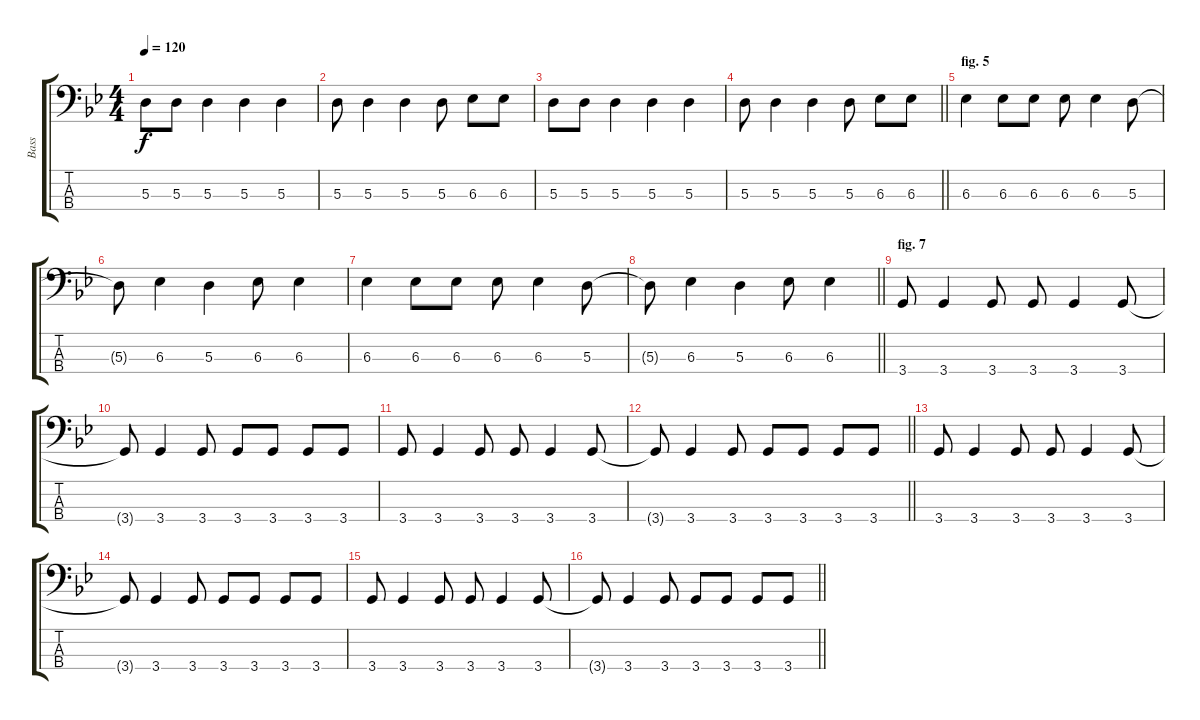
\track ("Bass" "Bass") {instrument electricbassfinger}
\staff {score tabs}
\tuning (G2 D2 A1 E1) {hide}
\ts (4 4)
\tempo 120
\clef f4
\ks gminor
5.3.8{dy f} 5.3.8 5.3.4 5.3.4 5.3.4 |
5.3.8 5.3.4 5.3.4 5.3.8 6.3.8 6.3.8 |
5.3.8 5.3.8 5.3.4 5.3.4 5.3.4 |
\barLineRight lightlight
5.3.8 5.3.4 5.3.4 5.3.8 6.3.8 6.3.8 |
\section ("" "fig. 5")
6.3.4 6.3.8 6.3.8 6.3.8 6.3.4 5.3.8 |
5.3{t}.8 6.3.4 5.3.4 6.3.8 6.3.4 |
6.3.4 6.3.8 6.3.8 6.3.8 6.3.4 5.3.8 |
\barLineRight lightlight
5.3{t}.8 6.3.4 5.3.4 6.3.8 6.3.4 |
\section ("" "fig. 7")
3.4.8 3.4.4 3.4.8 3.4.8 3.4.4 3.4.8 |
3.4{t}.8 3.4.4 3.4.8 3.4.8 3.4.8 3.4.8 3.4.8 |
3.4.8 3.4.4 3.4.8 3.4.8 3.4.4 3.4.8 |
\barLineRight lightlight
3.4{t}.8 3.4.4 3.4.8 3.4.8 3.4.8 3.4.8 3.4.8 |
3.4.8 3.4.4 3.4.8 3.4.8 3.4.4 3.4.8 |
3.4{t}.8 3.4.4 3.4.8 3.4.8 3.4.8 3.4.8 3.4.8 |
3.4.8 3.4.4 3.4.8 3.4.8 3.4.4 3.4.8 |
\barLineRight lightlight
3.4{t}.8 3.4.4 3.4.8 3.4.8 3.4.8 3.4.8 3.4.8
